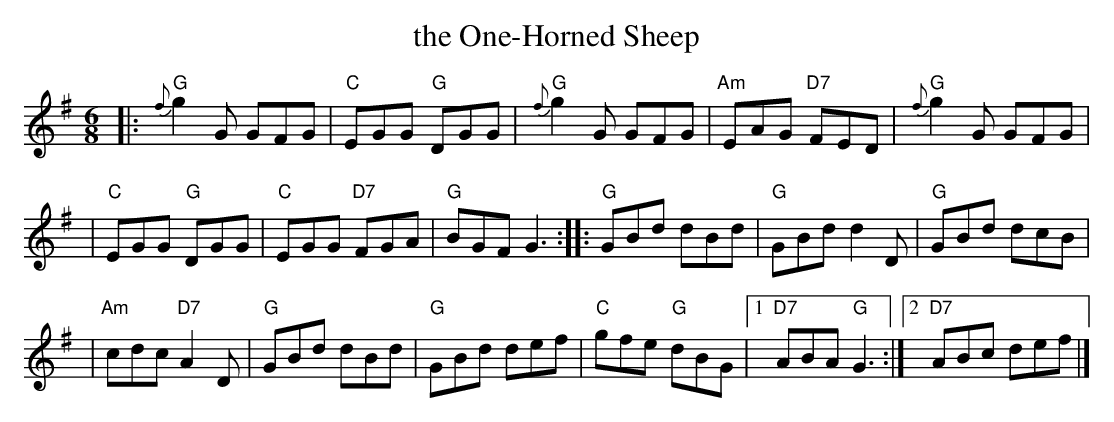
X:1
T: the One-Horned Sheep
M: 6/8
K: G
|: "G"{f}g2G GFG | "C"EGG "G"DGG | "G"{f}g2G GFG | "Am"EAG "D7"FED | "G"{f}g2G GFG |
| "C"EGG "G"DGG | "C"EGG "D7"FGA | "G"BGF G3 :: "G"GBd dBd | "G"GBd d2D | "G"GBd dcB |
| "Am"cdc "D7"A2D | "G"GBd dBd | "G"GBd def | "C"gfe "G"dBG |1 "D7"ABA "G"G3 :|2 "D7"ABc def |]
